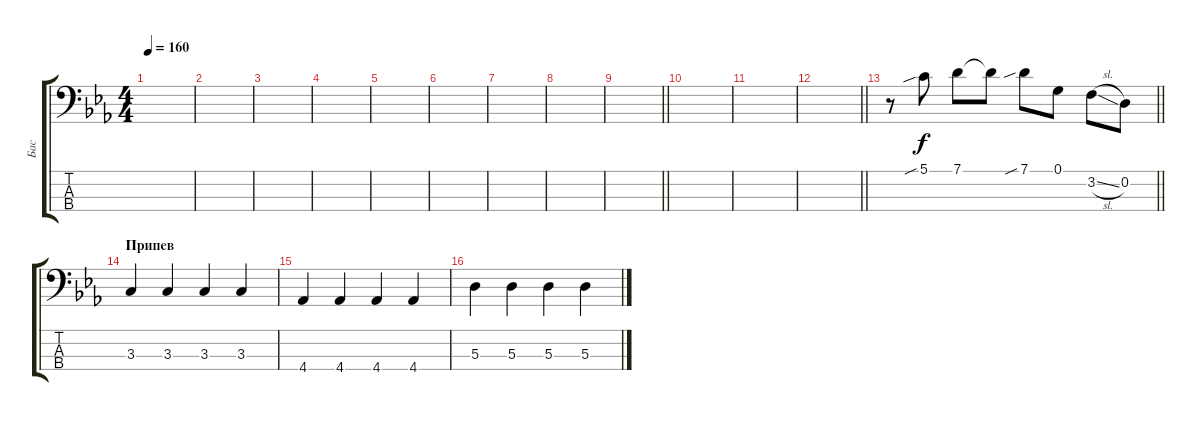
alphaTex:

\track ("Бас" "Бас") {instrument electricbassfinger}
\staff {score tabs}
\tuning (G2 D2 A1 E1) {hide}
\ts (4 4)
\tempo 160
\clef f4
\ks cminor
|
|
|
|
|
|
|
|
\barLineRight lightlight
|
|
|
\barLineRight lightlight
|
\barLineRight lightlight
r.8{volume 16} 5.1{sib}.8 7.1.8 7.1{t}.8 7.1{sib}.8 0.1.8 3.2{sl}.8 0.2.8 |
\section ("" "Припев")
3.3.4{volume 16 instrument electricbassfinger} 3.3.4 3.3.4 3.3.4 |
4.4.4 4.4.4 4.4.4 4.4.4 |
5.3.4 5.3.4 5.3.4 5.3.4
